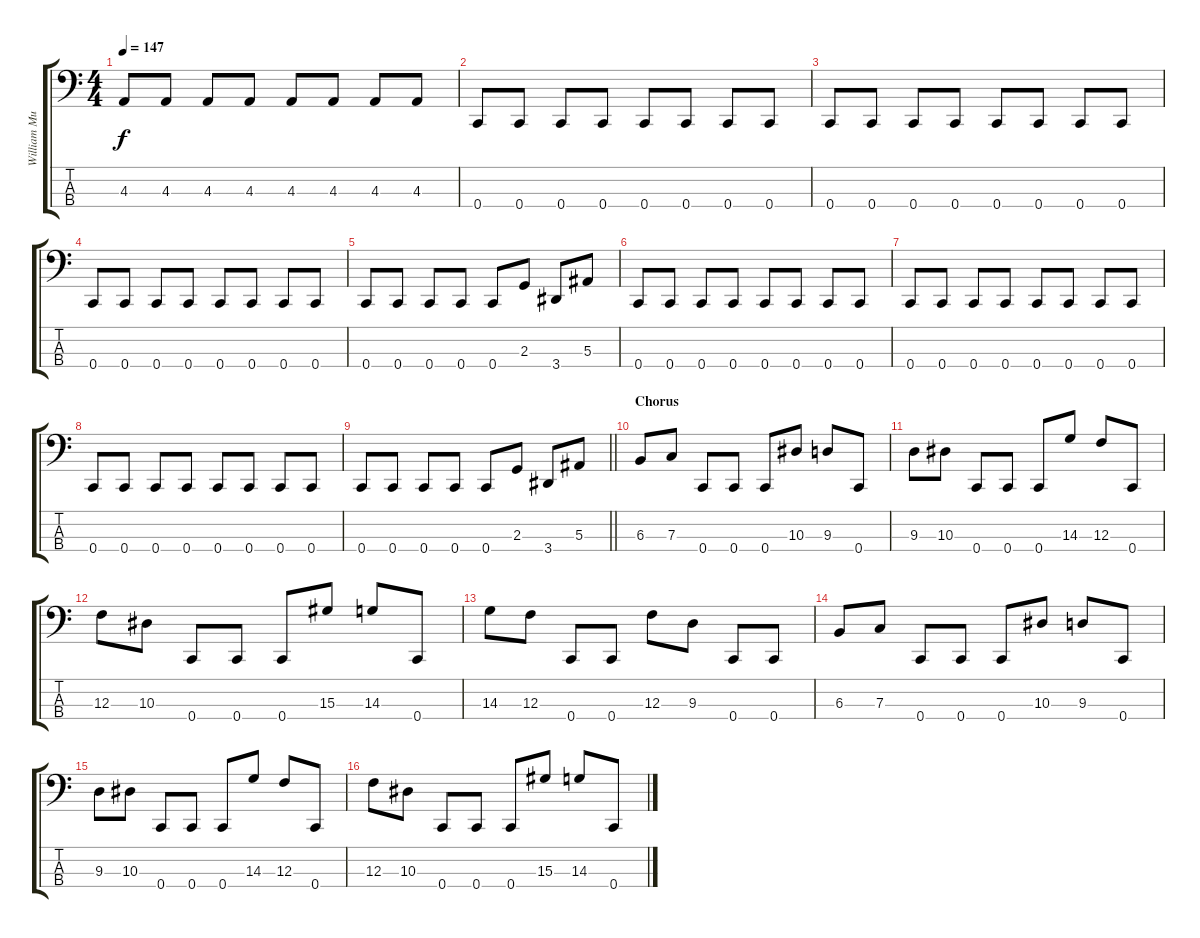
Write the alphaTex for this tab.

\track ("William Murderface (Bass)" "William Mu") {instrument electricbasspick}
\staff {score tabs}
\tuning (Eb2 Bb1 F1 C1) {hide}
\ts (4 4)
\tempo 147
\clef f4
\ks c
4.3.8{dy f} 4.3.8 4.3.8 4.3.8 4.3.8 4.3.8 4.3.8 4.3.8 |
0.4.8 0.4.8 0.4.8 0.4.8 0.4.8 0.4.8 0.4.8 0.4.8 |
0.4.8 0.4.8 0.4.8 0.4.8 0.4.8 0.4.8 0.4.8 0.4.8 |
0.4.8 0.4.8 0.4.8 0.4.8 0.4.8 0.4.8 0.4.8 0.4.8 |
0.4.8 0.4.8 0.4.8 0.4.8 0.4.8 2.3.8 3.4.8 5.3.8 |
0.4.8 0.4.8 0.4.8 0.4.8 0.4.8 0.4.8 0.4.8 0.4.8 |
0.4.8 0.4.8 0.4.8 0.4.8 0.4.8 0.4.8 0.4.8 0.4.8 |
0.4.8 0.4.8 0.4.8 0.4.8 0.4.8 0.4.8 0.4.8 0.4.8 |
\barLineRight lightlight
0.4.8 0.4.8 0.4.8 0.4.8 0.4.8 2.3.8 3.4.8 5.3.8 |
\section ("" "Chorus")
6.3.8 7.3.8 0.4.8 0.4.8 0.4.8 10.3.8 9.3.8 0.4.8 |
9.3.8 10.3.8 0.4.8 0.4.8 0.4.8 14.3.8 12.3.8 0.4.8 |
12.3.8 10.3.8 0.4.8 0.4.8 0.4.8 15.3.8 14.3.8 0.4.8 |
14.3.8 12.3.8 0.4.8 0.4.8 12.3.8 9.3.8 0.4.8 0.4.8 |
6.3.8 7.3.8 0.4.8 0.4.8 0.4.8 10.3.8 9.3.8 0.4.8 |
9.3.8 10.3.8 0.4.8 0.4.8 0.4.8 14.3.8 12.3.8 0.4.8 |
12.3.8 10.3.8 0.4.8 0.4.8 0.4.8 15.3.8 14.3.8 0.4.8
